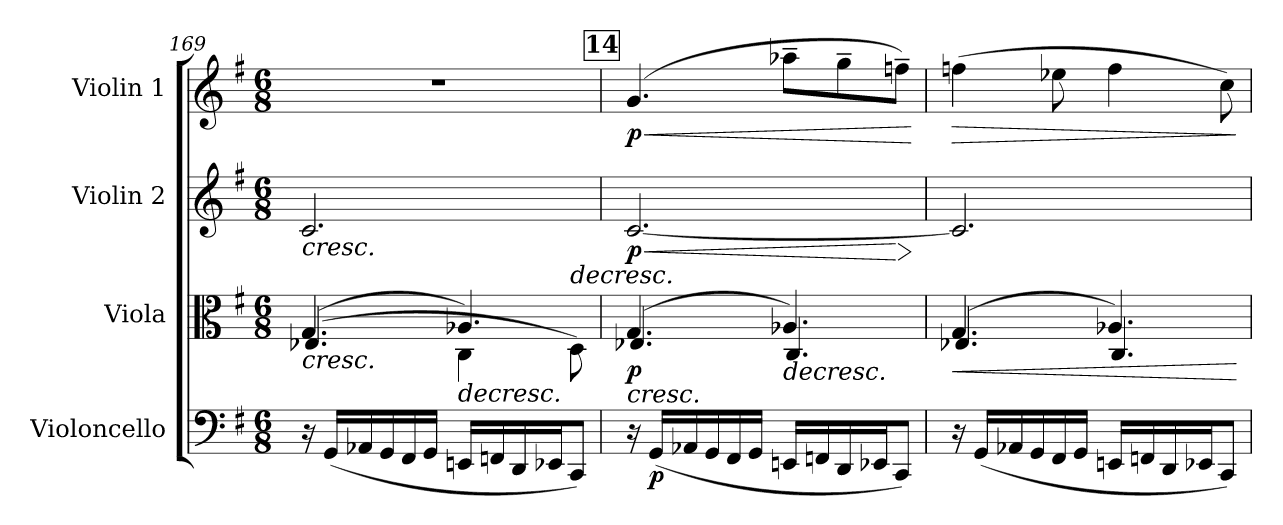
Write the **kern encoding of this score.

**kern	**dynam	**kern	**dynam	**kern	**dynam	**kern	**dynam
*part4	*part4	*part3	*part3	*part2	*part2	*part1	*part1
*staff4	*staff4	*staff3	*staff3	*staff2	*staff2	*staff1	*staff1
*I"Violoncello	*	*I"Viola	*	*I"Violin 2	*	*I"Violin 1	*
*I'Vc	*	*I'Vla	*	*I'Vln	*	*I'Vln	*
*clefF4	*	*clefC3	*	*clefG2	*	*clefG2	*
*k[f#]	*	*k[f#]	*	*k[f#]	*	*k[f#]	*
*M6/8	*	*M6/8	*	*M6/8	*	*M6/8	*
=169	=169	=169	=169	=169	=169	=169	=169
!	!	!	!LO:HP:b	!	!LO:HP:b	!	!
*	*	*^	*	*^	*	*	*
16r	.	(4.G/	(<4.E-X/	<	2.c/	4.ryy	<	2.r	.
(16GG/LL	.	.	.	.	.	.	.	.	.
16AA-X/	.	.	.	.	.	.	.	.	.
16GG/	.	.	.	.	.	.	.	.	.
16FF#/	.	.	.	.	.	.	.	.	.
16GG/JJ	.	.	.	.	.	.	.	.	.
!	!	!	!	!LO:HP:b	!	!	!	!	!
16EEn/LL	.	4.A-X/)	4C\	>	.	4ryy	.	.	.
16FFn/	.	.	.	.	.	.	.	.	.
16DD/	.	.	.	.	.	.	.	.	.
16EE-X/J	.	.	.	.	.	.	.	.	.
!	!	!	!	!	!	!	!LO:HP:b	!	!
8CC/J)	.	.	8D\)	.	.	8ryy	>	.	.
*	*	*v	*v	*	*	*	*	*	*
*	*	*	*	*v	*v	*	*	*
.	.	.	[	.	.	.	.
!!LO:LB:g=z
!!LO:REH:place=s1:a:B:cj:fs=14:t=14
=170	=170	=170	=170	=170	=170	=170	=170
!	!	!	!LO:HP:b	!	!LO:HP:b	!	!LO:HP:b
*	*	*^	*	*^	*	*	*
!	!	!	!	!LO:DY:n=1:b	!	!	!LO:DY:n=1:b	!	!LO:DY:n=1:b
16r	.	(4.G/	4.E-X/	< p	[2.c/	4.ryy	< p	(4.g/	< p
!	!LO:DY:b	!	!	!	!	!	!	!	!
(16GG/LL	p	.	.	.	.	.	.	.	.
16AA-X/	.	.	.	.	.	.	.	.	.
16GG/	.	.	.	.	.	.	.	.	.
16FF#/	.	.	.	.	.	.	.	.	.
16GG/JJ	.	.	.	.	.	.	.	.	.
!	!	!	!	!LO:HP:n=1:b	!	!	!	!	!
16EEn/LL	.	4.A-X/)	4.C/	] >	.	4ryy	.	8aa-X~\L	.
16FFn/	.	.	.	.	.	.	.	.	.
16DD/	.	.	.	.	.	.	.	8gg~\	.
16EE-X/J	.	.	.	.	.	.	.	.	.
!	!	!	!	!	!	!	!LO:HP:n=1:b	!	!
8CC/J)	.	.	.	.	.	8ryy	[ >	8ffn~\J)	.
*	*	*v	*v	*	*	*	*	*	*
*	*	*	*	*v	*v	*	*	*
.	.	.	[	.	]	.	[
=171	=171	=171	=171	=171	=171	=171	=171
!	!	!	!LO:HP:b	!	!	!	!LO:HP:b
*	*	*^	*	*^	*	*	*
16r	.	(4.G/	4.E-X/	<	2.c/]	4.ryy	.	(4ffn\	>
(16GG/LL	.	.	.	.	.	.	.	.	.
16AA-X/	.	.	.	.	.	.	.	.	.
16GG/	.	.	.	.	.	.	.	.	.
16FF#/	.	.	.	.	.	.	.	8ee-X\	.
16GG/JJ	.	.	.	.	.	.	.	.	.
16EEn/LL	.	4.A-X/)	4.C/	]	.	4ryy	.	4ff\	.
16FFn/	.	.	.	.	.	.	.	.	.
16DD/	.	.	.	.	.	.	.	.	.
16EE-X/J	.	.	.	.	.	.	.	.	.
8CC/J)	.	.	.	.	.	8ryy	[	8cc\)	.
*	*	*v	*v	*	*	*	*	*	*
*	*	*	*	*v	*v	*	*	*
.	.	.	[	.	]	.	]
=	=	=	=	=	=	=	=
*-	*-	*-	*-	*-	*-	*-	*-
